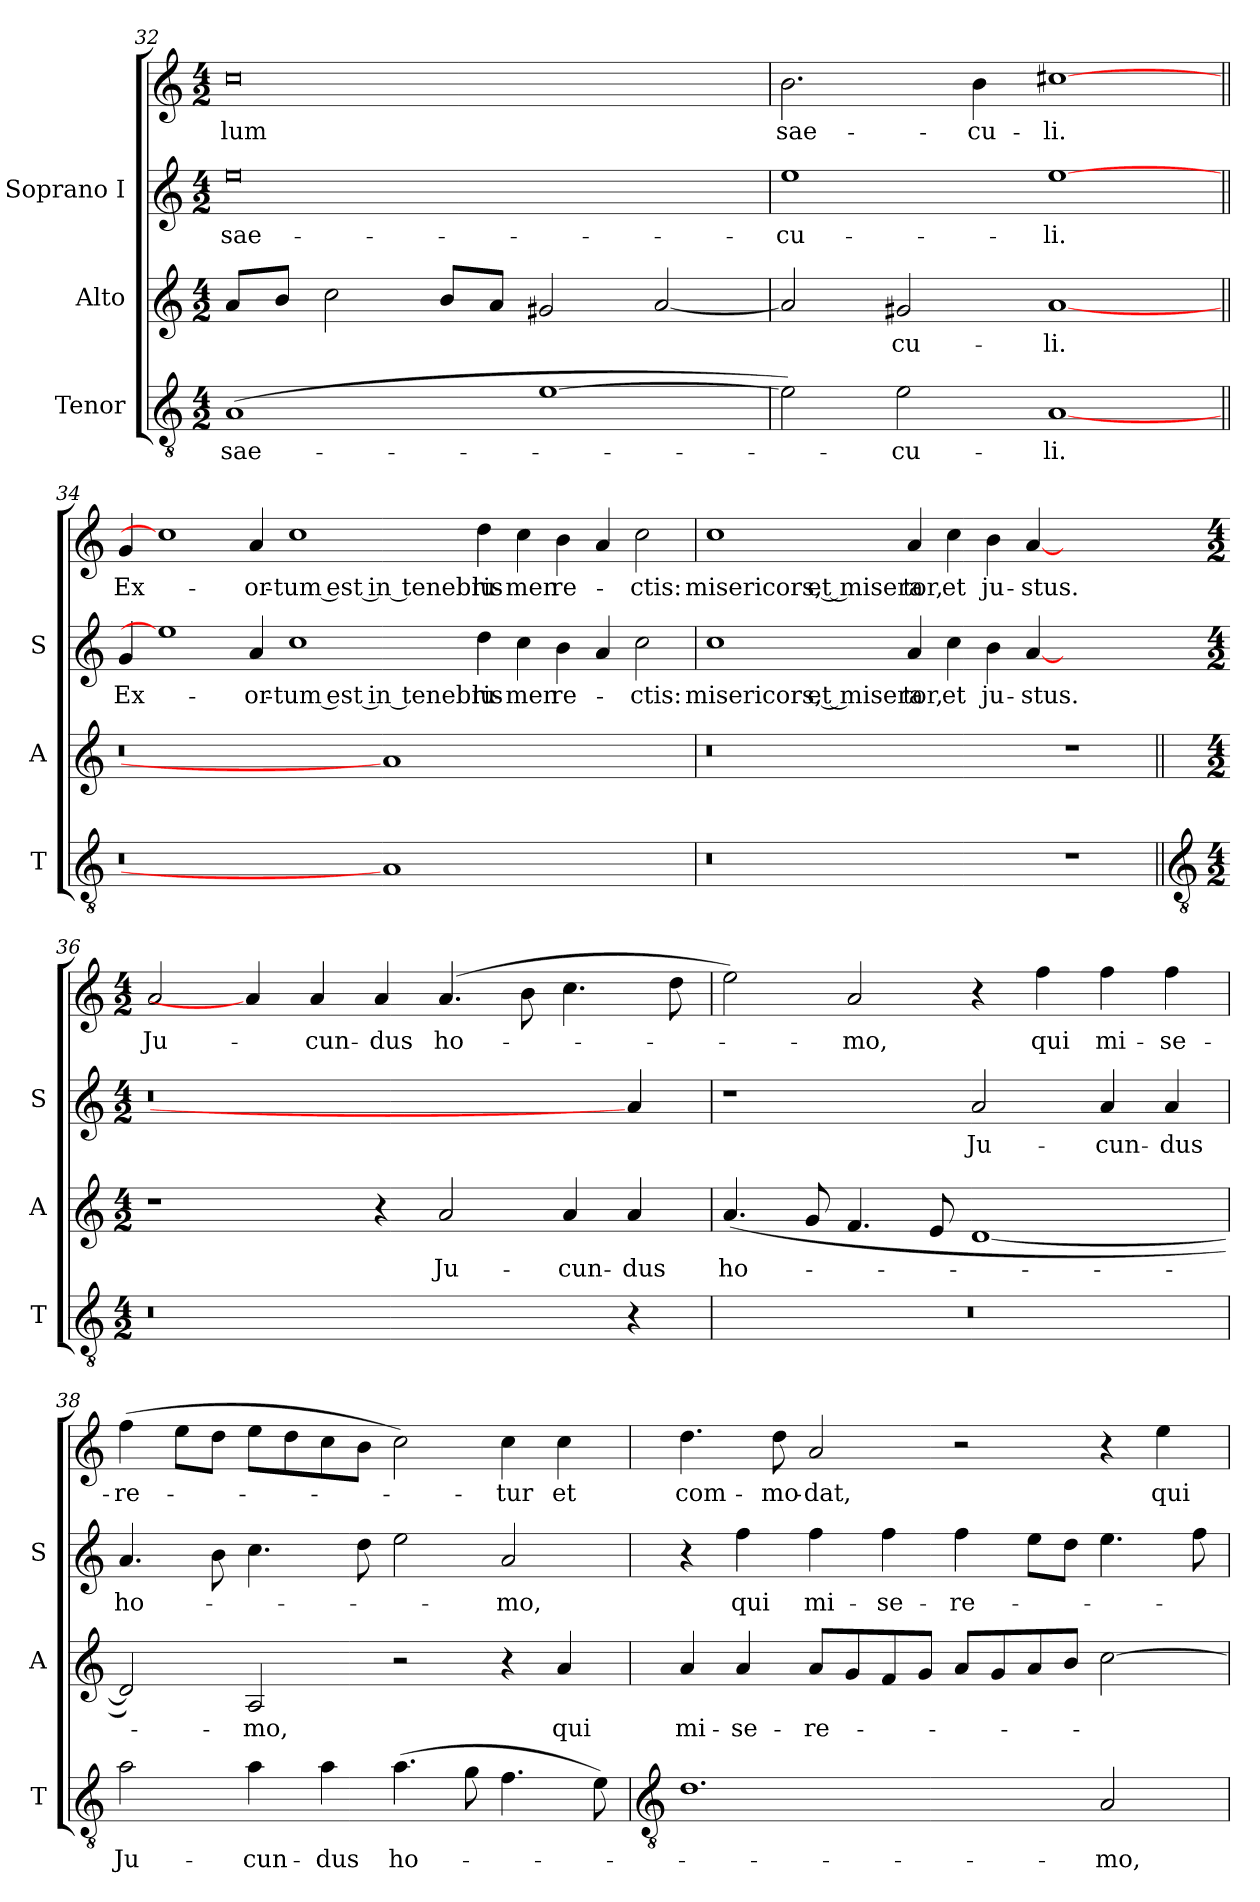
**kern	**text	**kern	**text	**kern	**text	**kern	**text
*part3	*part3	*part2	*part2	*part1	*part1	*part1	*part1
*staff4	*staff4	*staff3	*staff3	*staff2	*staff2	*staff1	*staff1
*I"Tenor	*	*I"Alto	*	*I"Soprano I	*	*	*
*I'T	*	*I'A	*	*I'S	*	*	*
*clefGv2	*	*clefG2	*	*clefG2	*	*clefG2	*
*k[]	*	*k[]	*	*k[]	*	*k[]	*
*C:	*	*C:	*	*C:	*	*C:	*
*M4/2	*	*M4/2	*	*M4/2	*	*M4/2	*
=32	=32	=32	=32	=32	=32	=32	=32
!	!LO:LY:b	!	!	!	!LO:LY:b	!	!LO:LY:b
(>1A	sae-	8aL	.	0ee	sae-	0cc	lum
.	.	8bJ	.	.	.	.	.
.	.	2cc	.	.	.	.	.
.	.	8bL	.	.	.	.	.
.	.	8aJ	.	.	.	.	.
[1e	.	2g#X	.	.	.	.	.
.	.	[2a	.	.	.	.	.
=33	=33	=33	=33	=33	=33	=33	=33
!	!	!	!	!	!LO:LY:b	!	!LO:LY:b
2e])	.	2a]	.	1ee	cu-	2.b	-sae-
!	!LO:LY:b	!	!LO:LY:b	!	!	!	!
2e	cu-	2g#X	cu-	.	.	.	.
!	!	!	!	!	!	!	!LO:LY:b
.	.	.	.	.	.	4b	-cu-
!	!LO:LY:b	!	!LO:LY:b	!	!LO:LY:b	!	!LO:LY:b
[1A	-li.	[1a	-li.	[1ee	-li.	[1cc#X	-li.
!!LO:LB:g=z
=34||	=34||	=34||	=34||	=34||	=34||	=34||	=34||
*	*	*	*	*k[]	*	*k[]	*
*	*	*	*	*C:	*	*C:	*
!	!	!	!	!	!LO:LY:b	!	!LO:LY:b
0r	.	0r	.	4g	Ex-	4g	Ex-
.	.	.	.	1ee]	.	1cc#]	.
!	!	!	!	!	!LO:LY:b	!	!LO:LY:b
.	.	.	.	4a	-or-	4a	-or-
!	!	!	!	!	!LO:LY:b	!	!LO:LY:b
.	.	.	.	1cc	-tum est in tenebris	1cc	-tum est in tenebris
1A]	.	1a]	.	.	.	.	.
!	!	!	!	!	!LO:LY:b	!	!LO:LY:b
.	.	.	.	4dd	lu-	4dd	lu-
!	!	!	!	!	!LO:LY:b	!	!LO:LY:b
.	.	.	.	4cc	-men	4cc	-men
!	!	!	!	!	!LO:LY:b	!	!LO:LY:b
1ryy	.	1ryy	.	4b	re-	4b	re-
.	.	.	.	4a	.	4a	.
!	!	!	!	!	!LO:LY:b	!	!LO:LY:b
.	.	.	.	2cc	ctis:	2cc	ctis:
=35	=35	=35	=35	=35	=35	=35	=35
!	!	!	!	!	!LO:LY:b	!	!LO:LY:b
0r	.	0r	.	1cc	misericors, et misera-	1cc	misericors, et misera-
!	!	!	!	!	!LO:LY:b	!	!LO:LY:b
.	.	.	.	4a	-tor,	4a	-tor,
!	!	!	!	!	!LO:LY:b	!	!LO:LY:b
.	.	.	.	4cc	et	4cc	et
!	!	!	!	!	!LO:LY:b	!	!LO:LY:b
.	.	.	.	4b	ju-	4b	ju-
!	!	!	!	!	!LO:LY:b	!	!LO:LY:b
.	.	.	.	[4a	-stus.	[4a	-stus.
1r	.	1r	.	1ryy	.	1ryy	.
!!LO:LB:g=z
=36||	=36-	=36||	=36-	=36-	=36-	=36-	=36-
*clefGv2	*	*	*	*	*	*	*
*k[]	*	*k[]	*	*k[]	*	*k[]	*
*C:	*	*C:	*	*C:	*	*C:	*
*M4/2	*	*M4/2	*	*M4/2	*	*M4/2	*
!	!	!	!	!	!	!	!LO:LY:b
0r	.	1r	.	0r	.	2a	Ju-
.	.	.	.	.	.	4a]	.
!	!	!	!	!	!	!	!LO:LY:b
.	.	.	.	.	.	4a	-cun-
!	!	!	!	!	!	!	!LO:LY:b
.	.	4r	.	.	.	4a	-dus
!	!	!	!LO:LY:b	!	!	!	!LO:LY:b
.	.	2a	Ju-	.	.	(>4.a	ho-
.	.	.	.	.	.	8b	.
!	!	!	!LO:LY:b	!	!	!	!
.	.	4a	-cun-	.	.	4.cc	.
!	!	!	!LO:LY:b	!	!	!	!
4r	.	4a	-dus	4a]	.	.	.
.	.	.	.	.	.	8dd	.
=37	=37	=37	=37	=37	=37	=37	=37
!	!	!	!LO:LY:b	!	!	!	!
0r	.	(<4.a	ho-	1r	.	2ee)	.
.	.	8g	.	.	.	.	.
!	!	!	!	!	!	!	!LO:LY:b
.	.	4.f	.	.	.	2a	mo,
.	.	8e	.	.	.	.	.
!	!	!	!	!	!LO:LY:b	!	!
.	.	[1d	.	2a	-Ju-	4r	.
!	!	!	!	!	!	!	!LO:LY:b
.	.	.	.	.	.	4ff	qui
!	!	!	!	!	!LO:LY:b	!	!LO:LY:b
.	.	.	.	4a	-cun-	4ff	mi-
!	!	!	!	!	!LO:LY:b	!	!LO:LY:b
.	.	.	.	4a	-dus	4ff	-se-
=38	=38	=38	=38	=38	=38	=38	=38
!	!LO:LY:b	!	!	!	!LO:LY:b	!	!LO:LY:b
2a	Ju-	2d])	.	4.a	ho-	(>4ff	re-
.	.	.	.	.	.	8eeL	.
.	.	.	.	8b	.	8ddJ	.
!	!LO:LY:b	!	!LO:LY:b	!	!	!	!
4a	-cun-	2A	mo,	4.cc	.	8eeL	.
.	.	.	.	.	.	8dd	.
!	!LO:LY:b	!	!	!	!	!	!
4a	-dus	.	.	.	.	8cc	.
.	.	.	.	8dd	.	8bJ	.
!	!LO:LY:b	!	!	!	!	!	!
(>4.a	ho-	2r	.	2ee	.	2cc)	.
8g	.	.	.	.	.	.	.
!	!	!	!	!	!LO:LY:b	!	!LO:LY:b
4.f	.	4r	.	2a	mo,	4cc	tur
!	!	!	!LO:LY:b	!	!	!	!LO:LY:b
.	.	4a	qui	.	.	4cc	et
8e)	.	.	.	.	.	.	.
!!LO:LB:g=z
=39	=39	=39	=39	=39	=39	=39	=39
*clefGv2	*	*	*	*	*	*	*
!	!	!	!LO:LY:b	!	!	!	!LO:LY:b
1.d	.	4a	mi-	4r	.	4.dd	com-
!	!	!	!LO:LY:b	!	!LO:LY:b	!	!
.	.	4a	-se-	4ff	qui	.	.
!	!	!	!	!	!	!	!LO:LY:b
.	.	.	.	.	.	8dd	-mo-
!	!	!	!LO:LY:b	!	!LO:LY:b	!	!LO:LY:b
.	.	8aL	-re-	4ff	mi-	2a	-dat,
.	.	8g	.	.	.	.	.
!	!	!	!	!	!LO:LY:b	!	!
.	.	8f	.	4ff	-se-	.	.
.	.	8gJ	.	.	.	.	.
!	!	!	!	!	!LO:LY:b	!	!
.	.	8aL	.	4ff	-re-	2r	.
.	.	8g	.	.	.	.	.
.	.	8a	.	8eeL	.	.	.
.	.	8bJ	.	8ddJ	.	.	.
!	!LO:LY:b	!	!	!	!	!	!
2A	mo,	[2cc	.	4.ee	.	4r	.
!	!	!	!	!	!	!	!LO:LY:b
.	.	.	.	.	.	4ee	qui
.	.	.	.	8ff	.	.	.
=	=	=	=	=	=	=	=
*-	*-	*-	*-	*-	*-	*-	*-
